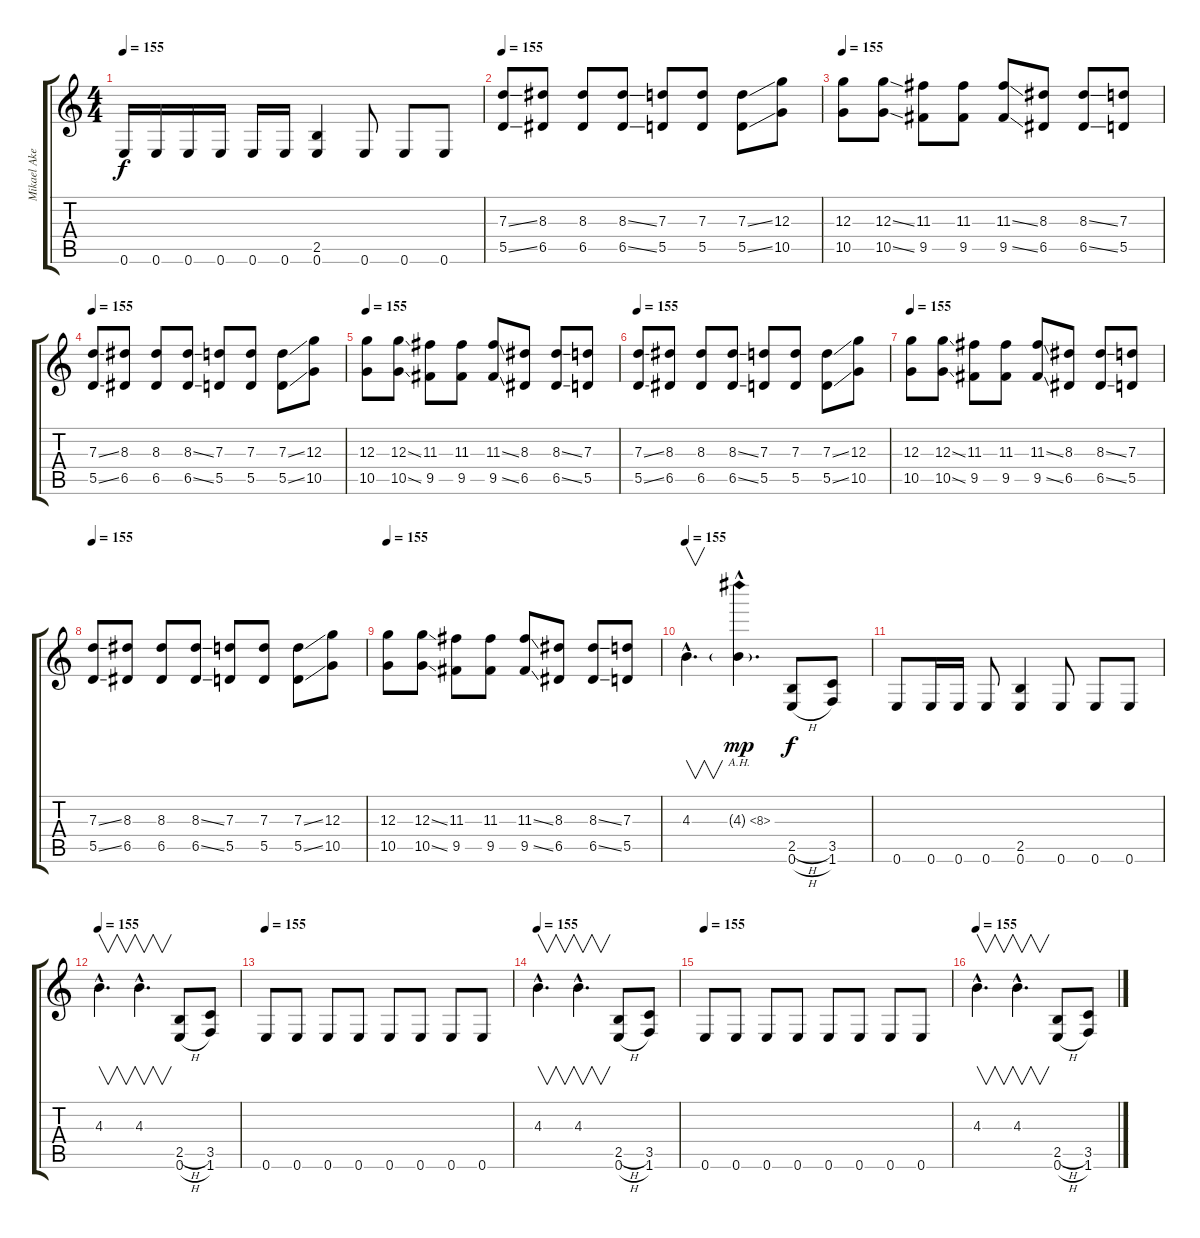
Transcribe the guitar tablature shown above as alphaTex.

\track ("Mikael Akerfeldt" "Mikael Ake") {instrument distortionguitar}
\staff {score tabs}
\tuning (E4 B3 G3 D3 A2 E2) {hide}
\ts (4 4)
\tempo 155
\clef g2
\ks c
0.6.16{dy f} 0.6.16 0.6.16 0.6.16 0.6.16 0.6.16 (2.5 0.6).4 0.6.8 0.6.8 0.6.8 |
\tempo 155
(7.3{ss} 5.5{ss}).8{volume 14} (8.3 6.5).8 (8.3 6.5).8 (8.3{ss} 6.5{ss}).8 (7.3 5.5).8 (7.3 5.5).8 (7.3{ss} 5.5{ss}).8 (12.3 10.5).8 |
\tempo 155
(12.3 10.5).8 (12.3{ss} 10.5{ss}).8 (11.3 9.5).8 (11.3 9.5).8 (11.3{ss} 9.5{ss}).8 (8.3 6.5).8 (8.3{ss} 6.5{ss}).8 (7.3 5.5).8 |
\tempo 155
(7.3{ss} 5.5{ss}).8{volume 14} (8.3 6.5).8 (8.3 6.5).8 (8.3{ss} 6.5{ss}).8 (7.3 5.5).8 (7.3 5.5).8 (7.3{ss} 5.5{ss}).8 (12.3 10.5).8 |
\tempo 155
(12.3 10.5).8 (12.3{ss} 10.5{ss}).8 (11.3 9.5).8 (11.3 9.5).8 (11.3{ss} 9.5{ss}).8 (8.3 6.5).8 (8.3{ss} 6.5{ss}).8 (7.3 5.5).8 |
\tempo 155
(7.3{ss} 5.5{ss}).8{volume 14} (8.3 6.5).8 (8.3 6.5).8 (8.3{ss} 6.5{ss}).8 (7.3 5.5).8 (7.3 5.5).8 (7.3{ss} 5.5{ss}).8 (12.3 10.5).8 |
\tempo 155
(12.3 10.5).8 (12.3{ss} 10.5{ss}).8 (11.3 9.5).8 (11.3 9.5).8 (11.3{ss} 9.5{ss}).8 (8.3 6.5).8 (8.3{ss} 6.5{ss}).8 (7.3 5.5).8 |
\tempo 155
(7.3{ss} 5.5{ss}).8{volume 14} (8.3 6.5).8 (8.3 6.5).8 (8.3{ss} 6.5{ss}).8 (7.3 5.5).8 (7.3 5.5).8 (7.3{ss} 5.5{ss}).8 (12.3 10.5).8 |
\tempo 155
(12.3 10.5).8 (12.3{ss} 10.5{ss}).8 (11.3 9.5).8 (11.3 9.5).8 (11.3{ss} 9.5{ss}).8 (8.3 6.5).8 (8.3{ss} 6.5{ss}).8 (7.3 5.5).8 |
\tempo 155
4.3{hac}.4{v d volume 14} 4.3{ah 4 g hac}.4{d dy mp} (2.5{h} 0.6{h}).8{dy f} (3.5 1.6).8 |
0.6.8 0.6.16 0.6.16 0.6.8 (2.5 0.6).4 0.6.8 0.6.8 0.6.8 |
\tempo 155
4.3{hac}.4{v d volume 14} 4.3{hac}.4{v d} (2.5{h} 0.6{h}).8 (3.5 1.6).8 |
\tempo 155
0.6.8 0.6.8 0.6.8 0.6.8 0.6.8 0.6.8 0.6.8 0.6.8 |
\tempo 155
4.3{hac}.4{v d volume 14} 4.3{hac}.4{v d} (2.5{h} 0.6{h}).8 (3.5 1.6).8 |
\tempo 155
0.6.8 0.6.8 0.6.8 0.6.8 0.6.8 0.6.8 0.6.8 0.6.8 |
\tempo 155
4.3{hac}.4{v d volume 14} 4.3{hac}.4{v d} (2.5{h} 0.6{h}).8 (3.5 1.6).8
